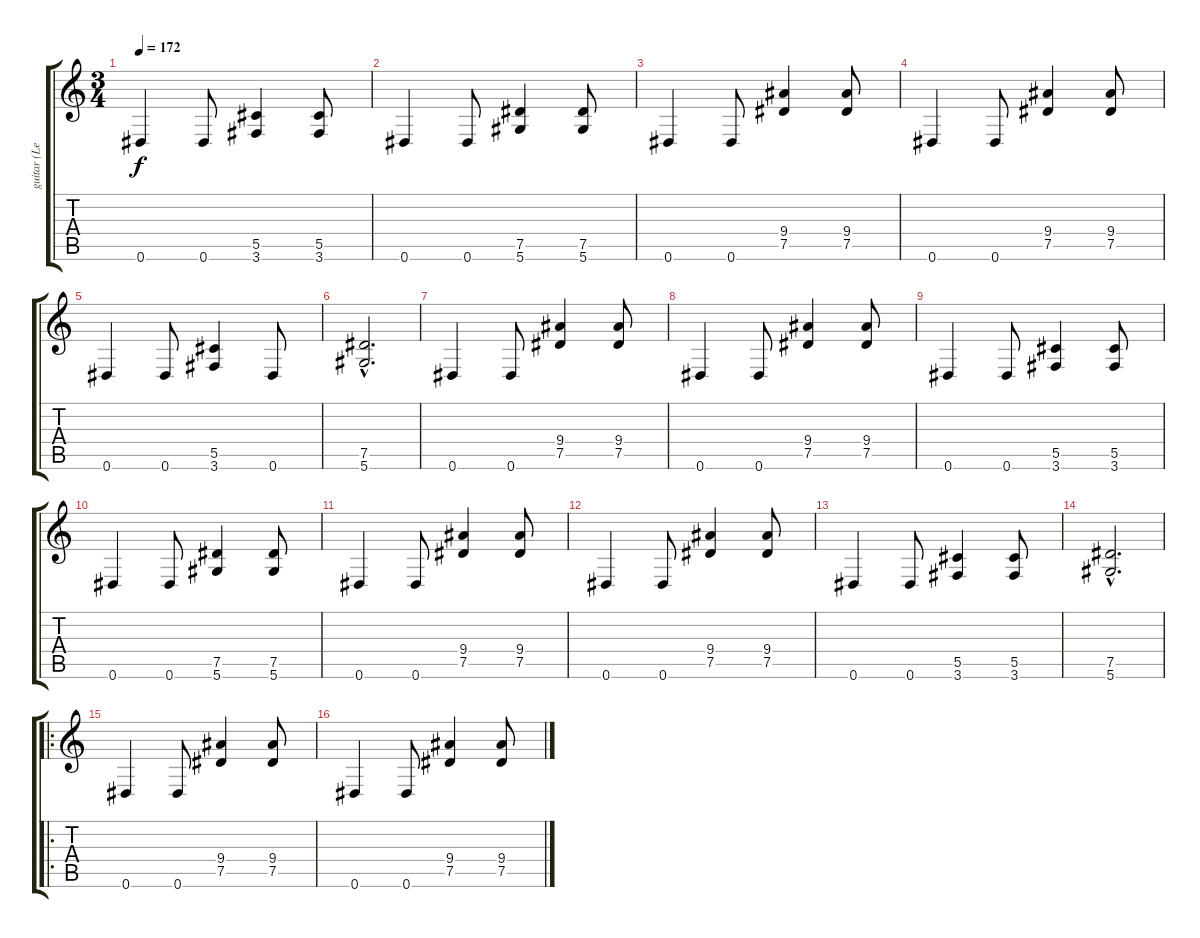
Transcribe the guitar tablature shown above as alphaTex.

\track ("guitar (Levi)" "guitar (Le") {instrument distortionguitar}
\staff {score tabs}
\tuning (Eb4 Bb3 Gb3 Db3 Ab2 Eb2) {hide}
\ts (3 4)
\tempo 172
\clef g2
\ks c
0.6.4{dy f} 0.6.8 (5.5 3.6).4 (5.5 3.6).8 |
0.6.4 0.6.8 (7.5 5.6).4 (7.5 5.6).8 |
0.6.4 0.6.8 (9.4 7.5).4 (9.4 7.5).8 |
0.6.4 0.6.8 (9.4 7.5).4 (9.4 7.5).8 |
0.6.4 0.6.8 (5.5 3.6).4 0.6.8 |
(7.5{hac} 5.6{hac}).2{d} |
0.6.4 0.6.8 (9.4 7.5).4 (9.4 7.5).8 |
0.6.4 0.6.8 (9.4 7.5).4 (9.4 7.5).8 |
0.6.4 0.6.8 (5.5 3.6).4 (5.5 3.6).8 |
0.6.4 0.6.8 (7.5 5.6).4 (7.5 5.6).8 |
0.6.4 0.6.8 (9.4 7.5).4 (9.4 7.5).8 |
0.6.4 0.6.8 (9.4 7.5).4 (9.4 7.5).8 |
0.6.4 0.6.8 (5.5 3.6).4 (5.5 3.6).8 |
(7.5{hac} 5.6{hac}).2{d} |
\ro
0.6.4{volume 13} 0.6.8 (9.4 7.5).4 (9.4 7.5).8 |
0.6.4 0.6.8 (9.4 7.5).4 (9.4 7.5).8
